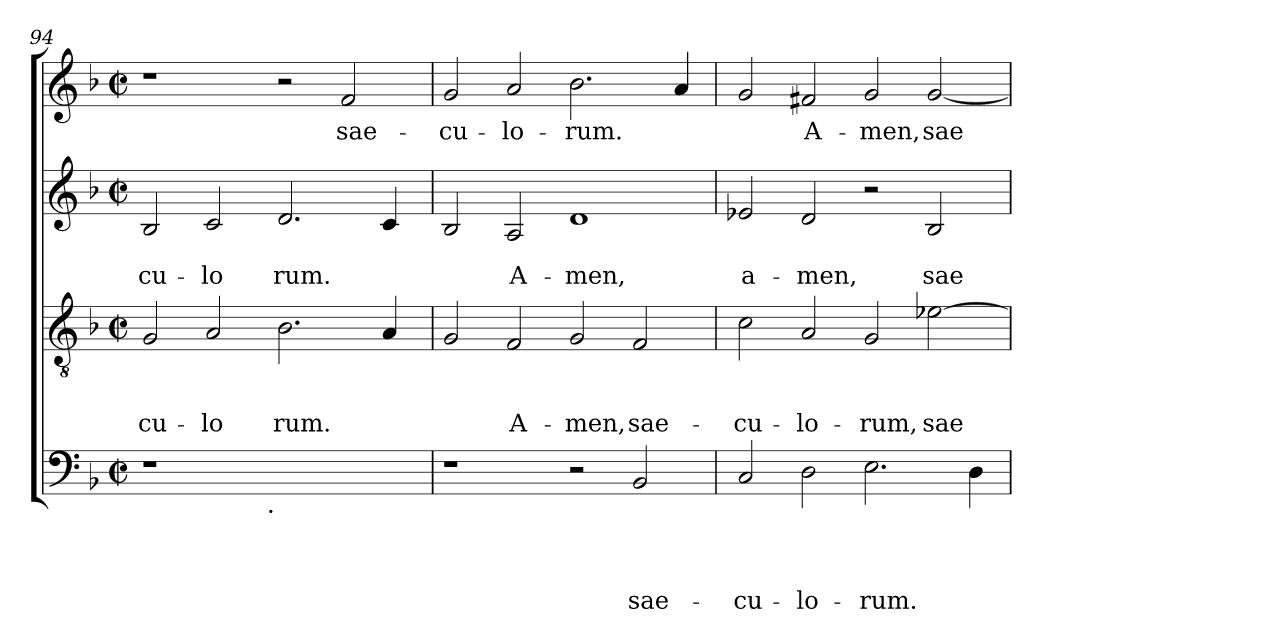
**kern	**text	**text	**text	**text	**kern	**text	**text	**text	**kern	**text	**text	**kern	**text
*part4	*part4	*part4	*part4	*part4	*part3	*part3	*part3	*part3	*part2	*part2	*part2	*part1	*part1
*staff4	*staff4	*staff4	*staff4	*staff4	*staff3	*staff3	*staff3	*staff3	*staff2	*staff2	*staff2	*staff1	*staff1
*clefF4	*	*	*	*	*clefGv2	*	*	*	*clefG2	*	*	*clefG2	*
*k[b-]	*	*	*	*	*k[b-]	*	*	*	*k[b-]	*	*	*k[b-]	*
*F:	*	*	*	*	*F:	*	*	*	*F:	*	*	*F:	*
*M2/2	*	*	*	*	*M2/2	*	*	*	*M2/2	*	*	*M2/2	*
*met(c|)	*	*	*	*	*met(c|)	*	*	*	*met(c|)	*	*	*met(c|)	*
=94	=94	=94	=94	=94	=94	=94	=94	=94	=94	=94	=94	=94	=94
!	!	!	!	!	!	!	!	!LO:LY:b	!	!	!LO:LY:b	!	!
*^	*	*	*	*	*	*	*	*	*	*	*	*	*
1r	2ryy	.	.	.	.	2G/	.	.	-cu-	2B-/	.	-cu-	1r	.
!	!	!	!	!	!	!	!	!	!LO:LY:b:rj	!	!	!LO:LY:b:rj	!	!
.	4...ryy	.	.	.	.	2A/	.	.	-lo	2c/	.	-lo	.	.
!	!LO:TX:b:t=.	!	!	!	!	!	!	!	!	!	!	!	!	!
.	1ryy	.	.	.	.	.	.	.	.	.	.	.	.	.
!	!	!	!	!	!	!	!	!	!LO:LY:b	!	!	!LO:LY:b	!	!
1ryy	.	.	.	.	.	2.B-\	.	.	rum.	2.d/	.	rum.	2r	.
!	!	!	!	!	!	!	!	!	!	!	!	!	!	!LO:LY:b
.	.	.	.	.	.	.	.	.	.	.	.	.	2f/	sae-
.	.	.	.	.	.	4A/	.	.	.	4c/	.	.	.	.
.	32ryy	.	.	.	.	.	.	.	.	.	.	.	.	.
=95	=95	=95	=95	=95	=95	=95	=95	=95	=95	=95	=95	=95	=95	=95
!	!	!	!	!	!	!	!	!	!	!	!	!	!	!LO:LY:b
*v	*v	*	*	*	*	*	*	*	*	*	*	*	*	*
1r	.	.	.	.	2G/	.	.	.	2B-/	.	.	2g/	-cu-
!	!	!	!	!	!	!	!	!LO:LY:b	!	!	!LO:LY:b	!	!LO:LY:b
.	.	.	.	.	2F/	.	.	A-	2A/	.	A-	2a/	-lo-
!	!	!	!	!	!	!	!	!LO:LY:b	!	!	!LO:LY:b	!	!LO:LY:b
2r	.	.	.	.	2G/	.	.	-men,	1d	.	-men,	2.b-\	-rum.
!	!	!	!	!LO:LY:b	!	!	!	!LO:LY:b	!	!	!	!	!
2BB-/	.	.	.	sae-	2F/	.	.	sae-	.	.	.	.	.
.	.	.	.	.	.	.	.	.	.	.	.	4a/	.
=96	=96	=96	=96	=96	=96	=96	=96	=96	=96	=96	=96	=96	=96
!	!	!	!	!LO:LY:b	!	!	!	!LO:LY:b	!	!	!LO:LY:b	!	!
2C/	.	.	.	-cu-	2c\	.	.	-cu-	2e-X/	.	a-	2g/	.
!	!	!	!	!LO:LY:b	!	!	!	!LO:LY:b	!	!	!LO:LY:b	!	!LO:LY:b
2D\	.	.	.	-lo-	2A/	.	.	-lo-	2d/	.	-men,	2f#X/	A-
!	!	!	!	!LO:LY:b	!	!	!	!LO:LY:b	!	!	!	!	!LO:LY:b
2.E\	.	.	.	-rum.	2G/	.	.	-rum,	2r	.	.	2g/	-men,
!	!	!	!	!	!	!	!	!LO:LY:b	!	!	!LO:LY:b	!	!LO:LY:b
.	.	.	.	.	[>2e-X\	.	.	sae-	2B-/	.	sae-	[<2g/	sae-
4D\	.	.	.	.	.	.	.	.	.	.	.	.	.
=	=	=	=	=	=	=	=	=	=	=	=	=	=
*-	*-	*-	*-	*-	*-	*-	*-	*-	*-	*-	*-	*-	*-
